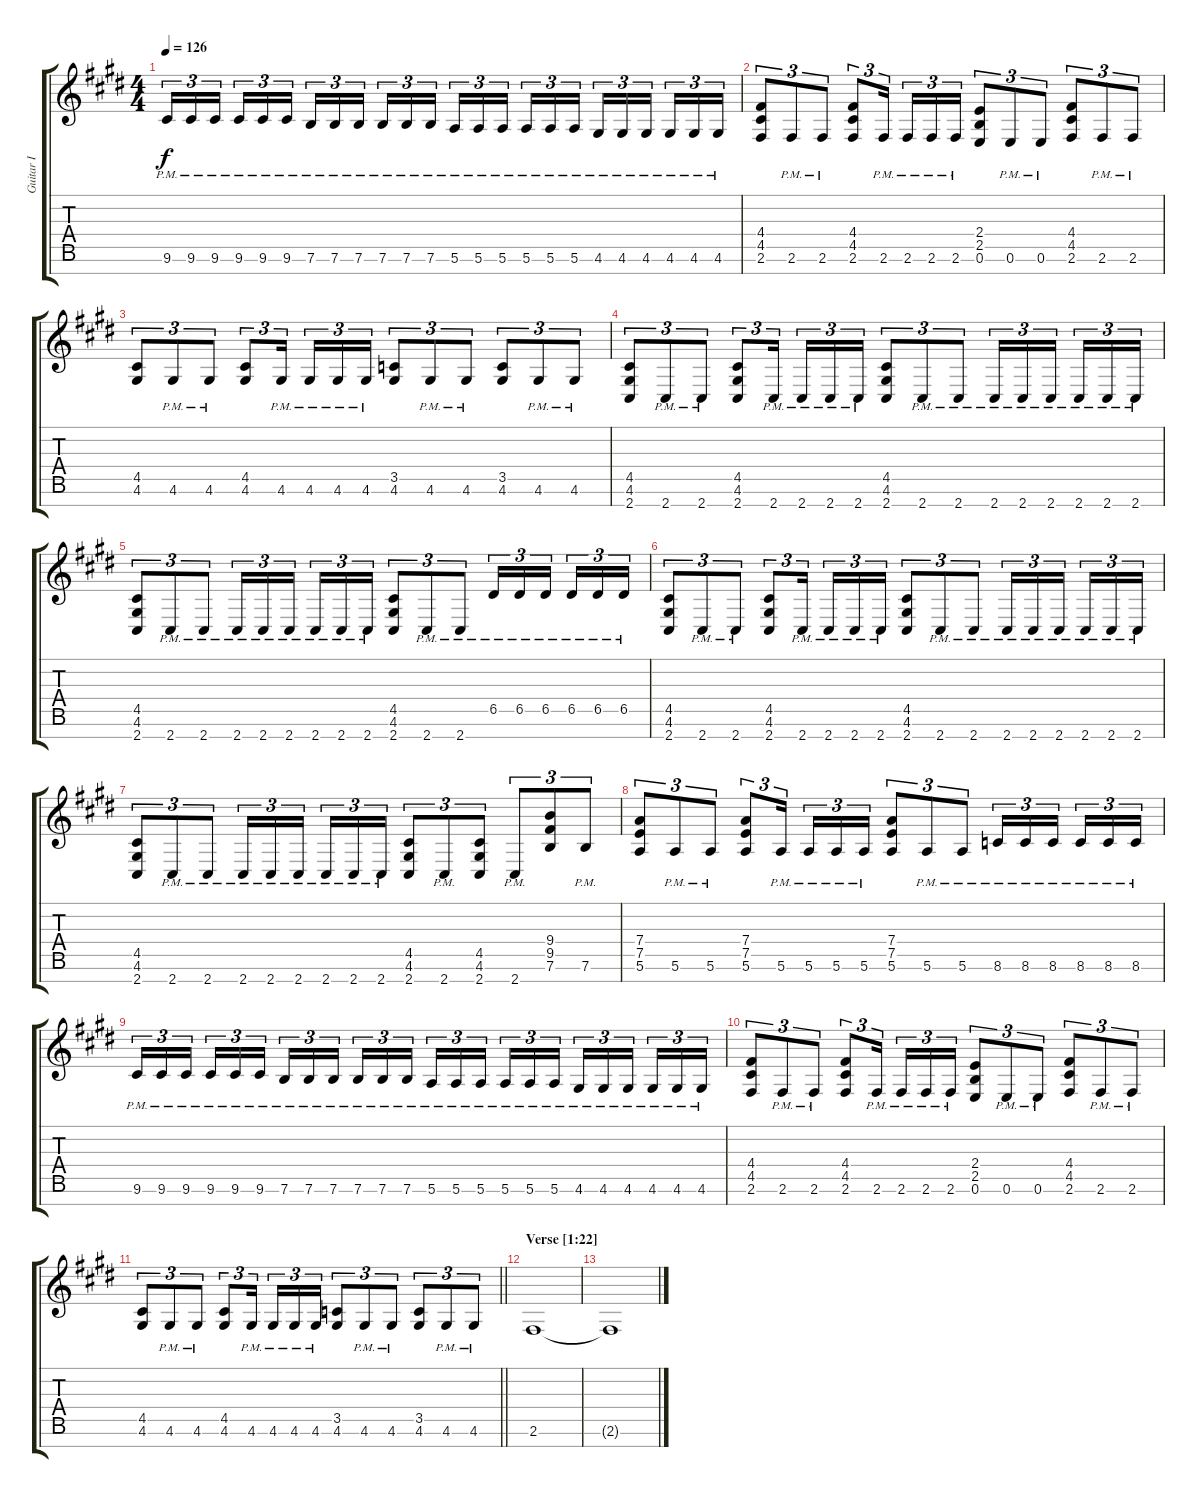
\track ("Guitar I" "Guitar I") {instrument distortionguitar}
\staff {score tabs}
\tuning (E4 B3 G3 D3 A2 E2 B1) {hide}
\ts (4 4)
\tempo 126
\clef g2
\ks c#minor
9.6{pm}.16{tu (3 2) dy f} 9.6{pm}.16{tu (3 2)} 9.6{pm}.16{tu (3 2) beam splitsecondary} 9.6{pm}.16{tu (3 2)} 9.6{pm}.16{tu (3 2)} 9.6{pm}.16{tu (3 2)} 7.6{pm}.16{tu (3 2)} 7.6{pm}.16{tu (3 2)} 7.6{pm}.16{tu (3 2) beam splitsecondary} 7.6{pm}.16{tu (3 2)} 7.6{pm}.16{tu (3 2)} 7.6{pm}.16{tu (3 2)} 5.6{pm}.16{tu (3 2)} 5.6{pm}.16{tu (3 2)} 5.6{pm}.16{tu (3 2) beam splitsecondary} 5.6{pm}.16{tu (3 2)} 5.6{pm}.16{tu (3 2)} 5.6{pm}.16{tu (3 2)} 4.6{pm}.16{tu (3 2)} 4.6{pm}.16{tu (3 2)} 4.6{pm}.16{tu (3 2) beam splitsecondary} 4.6{pm}.16{tu (3 2)} 4.6{pm}.16{tu (3 2)} 4.6{pm}.16{tu (3 2)} |
(4.4 4.5 2.6).8{tu (3 2)} 2.6{pm}.8{tu (3 2)} 2.6{pm}.8{tu (3 2)} (4.4 4.5 2.6).8{tu (3 2)} 2.6{pm}.16{tu (3 2) beam splitsecondary} 2.6{pm}.16{tu (3 2)} 2.6{pm}.16{tu (3 2)} 2.6{pm}.16{tu (3 2)} (2.4 2.5 0.6).8{tu (3 2)} 0.6{pm}.8{tu (3 2)} 0.6{pm}.8{tu (3 2)} (4.4 4.5 2.6).8{tu (3 2)} 2.6{pm}.8{tu (3 2)} 2.6{pm}.8{tu (3 2)} |
(4.5 4.6).8{tu (3 2)} 4.6{pm}.8{tu (3 2)} 4.6{pm}.8{tu (3 2)} (4.5 4.6).8{tu (3 2)} 4.6{pm}.16{tu (3 2) beam splitsecondary} 4.6{pm}.16{tu (3 2)} 4.6{pm}.16{tu (3 2)} 4.6{pm}.16{tu (3 2)} (3.5 4.6).8{tu (3 2)} 4.6{pm}.8{tu (3 2)} 4.6{pm}.8{tu (3 2)} (3.5 4.6).8{tu (3 2)} 4.6{pm}.8{tu (3 2)} 4.6{pm}.8{tu (3 2)} |
(4.5 4.6 2.7).8{tu (3 2)} 2.7{pm}.8{tu (3 2)} 2.7{pm}.8{tu (3 2)} (4.5 4.6 2.7).8{tu (3 2)} 2.7{pm}.16{tu (3 2) beam splitsecondary} 2.7{pm}.16{tu (3 2)} 2.7{pm}.16{tu (3 2)} 2.7{pm}.16{tu (3 2)} (4.5 4.6 2.7).8{tu (3 2)} 2.7{pm}.8{tu (3 2)} 2.7{pm}.8{tu (3 2)} 2.7{pm}.16{tu (3 2)} 2.7{pm}.16{tu (3 2)} 2.7{pm}.16{tu (3 2) beam splitsecondary} 2.7{pm}.16{tu (3 2)} 2.7{pm}.16{tu (3 2)} 2.7{pm}.16{tu (3 2)} |
(4.5 4.6 2.7).8{tu (3 2)} 2.7{pm}.8{tu (3 2)} 2.7{pm}.8{tu (3 2)} 2.7{pm}.16{tu (3 2)} 2.7{pm}.16{tu (3 2)} 2.7{pm}.16{tu (3 2) beam splitsecondary} 2.7{pm}.16{tu (3 2)} 2.7{pm}.16{tu (3 2)} 2.7{pm}.16{tu (3 2)} (4.5 4.6 2.7).8{tu (3 2)} 2.7{pm}.8{tu (3 2)} 2.7{pm}.8{tu (3 2)} 6.5{pm}.16{tu (3 2)} 6.5{pm}.16{tu (3 2)} 6.5{pm}.16{tu (3 2) beam splitsecondary} 6.5{pm}.16{tu (3 2)} 6.5{pm}.16{tu (3 2)} 6.5{pm}.16{tu (3 2)} |
(4.5 4.6 2.7).8{tu (3 2)} 2.7{pm}.8{tu (3 2)} 2.7{pm}.8{tu (3 2)} (4.5 4.6 2.7).8{tu (3 2)} 2.7{pm}.16{tu (3 2) beam splitsecondary} 2.7{pm}.16{tu (3 2)} 2.7{pm}.16{tu (3 2)} 2.7{pm}.16{tu (3 2)} (4.5 4.6 2.7).8{tu (3 2)} 2.7{pm}.8{tu (3 2)} 2.7{pm}.8{tu (3 2)} 2.7{pm}.16{tu (3 2)} 2.7{pm}.16{tu (3 2)} 2.7{pm}.16{tu (3 2) beam splitsecondary} 2.7{pm}.16{tu (3 2)} 2.7{pm}.16{tu (3 2)} 2.7{pm}.16{tu (3 2)} |
(4.5 4.6 2.7).8{tu (3 2)} 2.7{pm}.8{tu (3 2)} 2.7{pm}.8{tu (3 2)} 2.7{pm}.16{tu (3 2)} 2.7{pm}.16{tu (3 2)} 2.7{pm}.16{tu (3 2) beam splitsecondary} 2.7{pm}.16{tu (3 2)} 2.7{pm}.16{tu (3 2)} 2.7{pm}.16{tu (3 2)} (4.5 4.6 2.7).8{tu (3 2)} 2.7{pm}.8{tu (3 2)} (4.5 4.6 2.7).8{tu (3 2)} 2.7{pm}.8{tu (3 2)} (9.4 9.5 7.6).8{tu (3 2)} 7.6{pm}.8{tu (3 2)} |
(7.4 7.5 5.6).8{tu (3 2)} 5.6{pm}.8{tu (3 2)} 5.6{pm}.8{tu (3 2)} (7.4 7.5 5.6).8{tu (3 2)} 5.6{pm}.16{tu (3 2) beam splitsecondary} 5.6{pm}.16{tu (3 2)} 5.6{pm}.16{tu (3 2)} 5.6{pm}.16{tu (3 2)} (7.4 7.5 5.6).8{tu (3 2)} 5.6{pm}.8{tu (3 2)} 5.6{pm}.8{tu (3 2)} 8.6{pm}.16{tu (3 2)} 8.6{pm}.16{tu (3 2)} 8.6{pm}.16{tu (3 2) beam splitsecondary} 8.6{pm}.16{tu (3 2)} 8.6{pm}.16{tu (3 2)} 8.6{pm}.16{tu (3 2)} |
9.6{pm}.16{tu (3 2)} 9.6{pm}.16{tu (3 2)} 9.6{pm}.16{tu (3 2) beam splitsecondary} 9.6{pm}.16{tu (3 2)} 9.6{pm}.16{tu (3 2)} 9.6{pm}.16{tu (3 2)} 7.6{pm}.16{tu (3 2)} 7.6{pm}.16{tu (3 2)} 7.6{pm}.16{tu (3 2) beam splitsecondary} 7.6{pm}.16{tu (3 2)} 7.6{pm}.16{tu (3 2)} 7.6{pm}.16{tu (3 2)} 5.6{pm}.16{tu (3 2)} 5.6{pm}.16{tu (3 2)} 5.6{pm}.16{tu (3 2) beam splitsecondary} 5.6{pm}.16{tu (3 2)} 5.6{pm}.16{tu (3 2)} 5.6{pm}.16{tu (3 2)} 4.6{pm}.16{tu (3 2)} 4.6{pm}.16{tu (3 2)} 4.6{pm}.16{tu (3 2) beam splitsecondary} 4.6{pm}.16{tu (3 2)} 4.6{pm}.16{tu (3 2)} 4.6{pm}.16{tu (3 2)} |
(4.4 4.5 2.6).8{tu (3 2)} 2.6{pm}.8{tu (3 2)} 2.6{pm}.8{tu (3 2)} (4.4 4.5 2.6).8{tu (3 2)} 2.6{pm}.16{tu (3 2) beam splitsecondary} 2.6{pm}.16{tu (3 2)} 2.6{pm}.16{tu (3 2)} 2.6{pm}.16{tu (3 2)} (2.4 2.5 0.6).8{tu (3 2)} 0.6{pm}.8{tu (3 2)} 0.6{pm}.8{tu (3 2)} (4.4 4.5 2.6).8{tu (3 2)} 2.6{pm}.8{tu (3 2)} 2.6{pm}.8{tu (3 2)} |
\barLineRight lightlight
(4.5 4.6).8{tu (3 2)} 4.6{pm}.8{tu (3 2)} 4.6{pm}.8{tu (3 2)} (4.5 4.6).8{tu (3 2)} 4.6{pm}.16{tu (3 2) beam splitsecondary} 4.6{pm}.16{tu (3 2)} 4.6{pm}.16{tu (3 2)} 4.6{pm}.16{tu (3 2)} (3.5 4.6).8{tu (3 2)} 4.6{pm}.8{tu (3 2)} 4.6{pm}.8{tu (3 2)} (3.5 4.6).8{tu (3 2)} 4.6{pm}.8{tu (3 2)} 4.6{pm}.8{tu (3 2)} |
\section ("" "Verse [1:22]")
2.6.1{volume 0} |
2.6{t}.1
